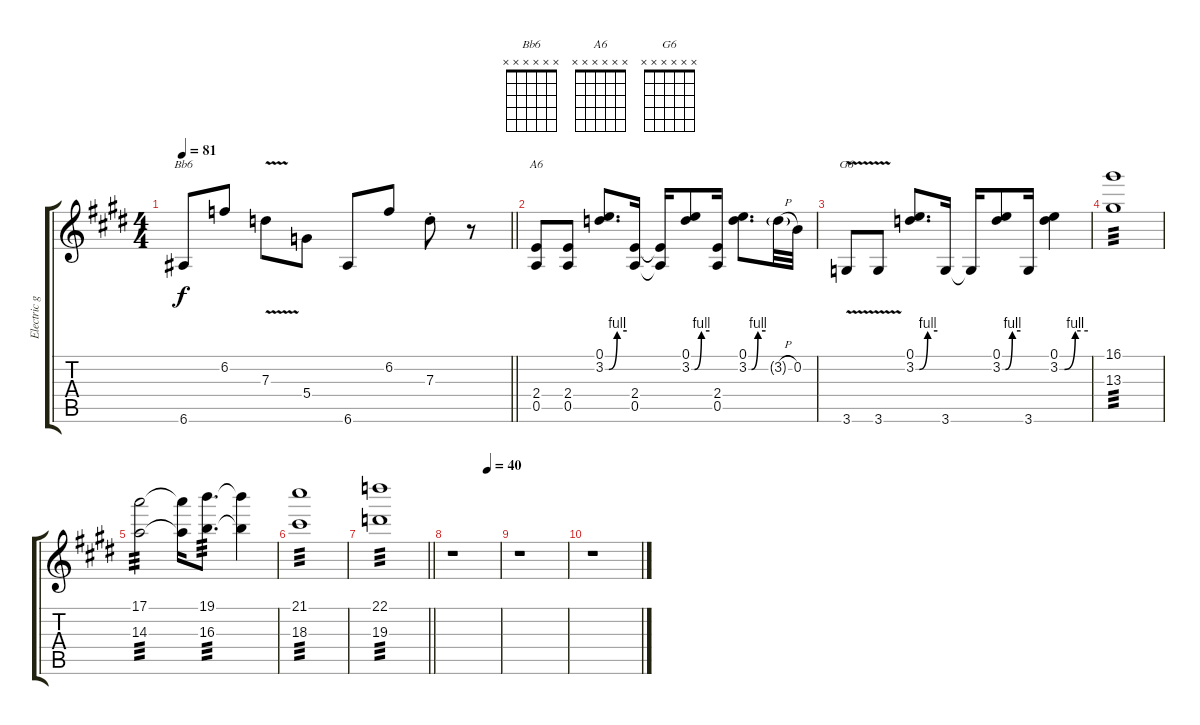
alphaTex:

\track ("Electric guitar: solo 2" "Electric g") {instrument distortionguitar}
\staff {score tabs}
\tuning (E4 B3 G3 D3 A2 E2) {hide}
\chord ("Bb6" x x x x x x)
\chord ("A6" x x x x x x)
\chord ("G6" x x x x x x)
\ts (4 4)
\tempo 81
\clef g2
\barLineRight lightlight
\ks e
6.6.8{ch "Bb6" dy f} 6.2.8 7.3{v}.8 5.4.8 6.6.8 6.2.8 7.3{st}.8 r.8 |
\section ("" "")
(2.4 0.5).8{ch "A6"} (2.4 0.5).8 (0.1 3.2{be (custom 0 0 10 0 33 4 60 4)}).8{d} (2.4 0.5).16 (2.4{t} 0.5{t}).16 (0.1 3.2{be (custom 0 0 10 0 33 4 60 4)}).8 (2.4 0.5).16 (0.1 3.2{be (custom 0 0 10 0 33 4 60 4)}).8{d} 3.2{h g}.32 0.2.32 |
3.6{v}.8{ch "G6"} 3.6{v}.8 (0.1 3.2{be (custom 0 0 10 0 33 4 60 4)}).8{d} 3.6.16 3.6{t}.16 (0.1 3.2{be (custom 0 0 10 0 33 4 60 4)}).8 3.6.16 (0.1 3.2{be (custom 0 0 10 0 33 4 60 4)}).4 |
(16.1 13.3).1{tp 3} |
(17.1 14.3).2{tp 3} (17.1{t} 14.3{t}).16 (19.1 16.3).8{d tp 3} (19.1{t} 16.3{t}).4 |
(21.1 18.3).1{tp 3} |
\barLineRight lightlight
(22.1 19.3).1{tp 3} |
\tempo (40 0.75)
r.1 |
r.1 |
r.1
